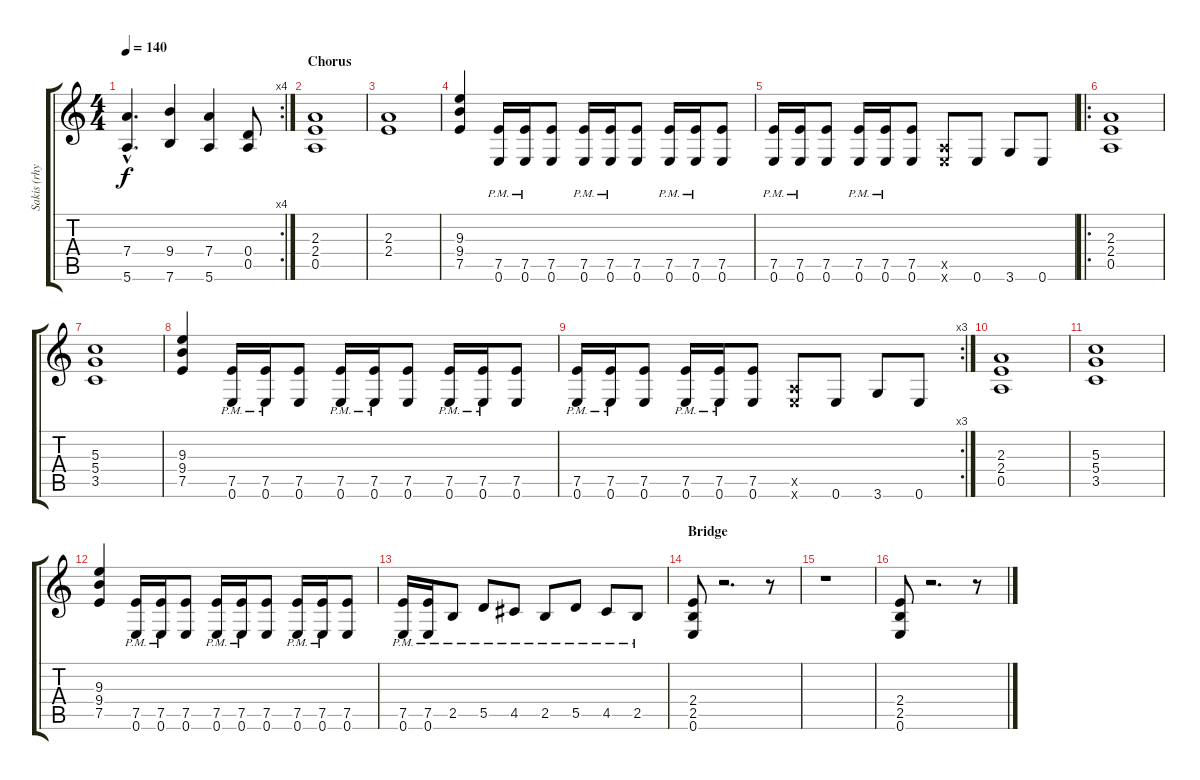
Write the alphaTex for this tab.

\track ("Sakis (rhythm guitar)" "Sakis (rhy") {instrument distortionguitar}
\staff {score tabs}
\tuning (E4 B3 G3 D3 A2 E2) {hide}
\rc 4
\ts (4 4)
\tempo 140
\clef g2
\ks c
(7.4{hac} 5.6{hac}).4{d dy f} (9.4 7.6).4 (7.4 5.6).4 (0.4 0.5).8 |
\section ("" "Chorus")
(2.3 2.4 0.5).1 |
(2.3 2.4).1 |
(9.3 9.4 7.5).4 (7.5{pm} 0.6{pm}).16 (7.5{pm} 0.6{pm}).16 (7.5 0.6).8 (7.5{pm} 0.6{pm}).16 (7.5{pm} 0.6{pm}).16 (7.5 0.6).8 (7.5{pm} 0.6{pm}).16 (7.5{pm} 0.6{pm}).16 (7.5 0.6).8 |
(7.5{pm} 0.6{pm}).16 (7.5{pm} 0.6{pm}).16 (7.5 0.6).8 (7.5{pm} 0.6{pm}).16 (7.5{pm} 0.6{pm}).16 (7.5 0.6).8 (0.5{x} 0.6{x}).8 0.6.8 3.6.8 0.6.8 |
\ro
(2.3 2.4 0.5).1 |
(5.3 5.4 3.5).1 |
(9.3 9.4 7.5).4 (7.5{pm} 0.6{pm}).16 (7.5{pm} 0.6{pm}).16 (7.5 0.6).8 (7.5{pm} 0.6{pm}).16 (7.5{pm} 0.6{pm}).16 (7.5 0.6).8 (7.5{pm} 0.6{pm}).16 (7.5{pm} 0.6{pm}).16 (7.5 0.6).8 |
\rc 3
(7.5{pm} 0.6{pm}).16 (7.5{pm} 0.6{pm}).16 (7.5 0.6).8 (7.5{pm} 0.6{pm}).16 (7.5{pm} 0.6{pm}).16 (7.5 0.6).8 (0.5{x} 0.6{x}).8 0.6.8 3.6.8 0.6.8 |
(2.3 2.4 0.5).1 |
(5.3 5.4 3.5).1 |
(9.3 9.4 7.5).4 (7.5{pm} 0.6{pm}).16 (7.5{pm} 0.6{pm}).16 (7.5 0.6).8 (7.5{pm} 0.6{pm}).16 (7.5{pm} 0.6{pm}).16 (7.5 0.6).8 (7.5{pm} 0.6{pm}).16 (7.5{pm} 0.6{pm}).16 (7.5 0.6).8 |
(7.5{pm} 0.6{pm}).16 (7.5{pm} 0.6{pm}).16 2.5{pm}.8 5.5{pm}.8 4.5{pm}.8 2.5{pm}.8 5.5{pm}.8 4.5{pm}.8 2.5{pm}.8 |
\section ("" "Bridge")
(2.4 2.5 0.6).8 r.2{d} r.8 |
r.1 |
(2.4 2.5 0.6).8 r.2{d} r.8
